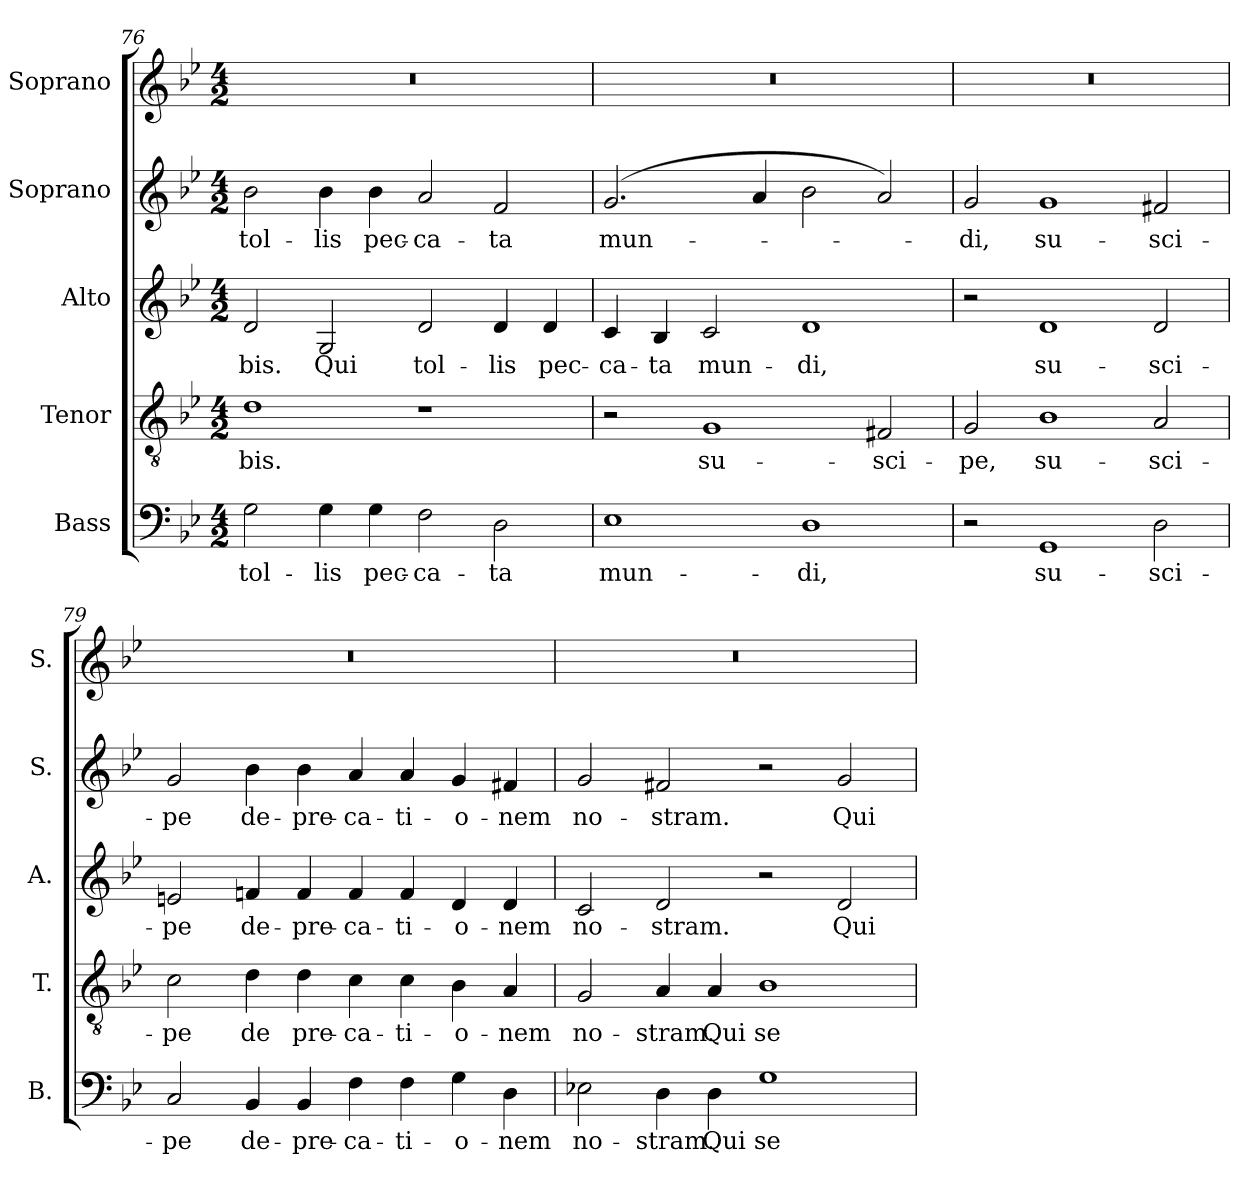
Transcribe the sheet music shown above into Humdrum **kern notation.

**kern	**text	**kern	**text	**kern	**text	**kern	**text	**kern
*part5	*part5	*part4	*part4	*part3	*part3	*part2	*part2	*part1
*staff5	*staff5	*staff4	*staff4	*staff3	*staff3	*staff2	*staff2	*staff1
*I"Bass	*	*I"Tenor	*	*I"Alto	*	*I"Soprano	*	*I"Soprano
*I'B.	*	*I'T.	*	*I'A.	*	*I'S.	*	*I'S.
*clefF4	*	*clefGv2	*	*clefG2	*	*clefG2	*	*clefG2
*	*	*ITrd7c12	*	*	*	*	*	*
*k[b-e-]	*	*k[b-e-]	*	*k[b-e-]	*	*k[b-e-]	*	*k[b-e-]
*B-:	*	*B-:	*	*B-:	*	*B-:	*	*B-:
*M4/2	*	*M4/2	*	*M4/2	*	*M4/2	*	*M4/2
=76	=76	=76	=76	=76	=76	=76	=76	=76
!	!LO:LY:b:color=#000000	!	!	!	!	!	!	!
!	!	!	!LO:LY:b:color=#000000	!	!	!	!	!
!	!	!	!	!	!LO:LY:b:color=#000000	!	!	!
!	!	!	!	!	!	!	!LO:LY:b:color=#000000	!LO:N:vis=1
2Gi\	tol-	1Di	-bis.	2di/	-bis.	2b-i\	tol-	0r
!	!LO:LY:b:color=#000000	!	!	!	!	!	!	!
!	!	!	!	!	!LO:LY:b:color=#000000	!	!	!
!	!	!	!	!	!	!	!LO:LY:b:color=#000000	!
4Gi\	-lis	.	.	2Gi/	Qui	4b-i\	-lis	.
!	!LO:LY:b:color=#000000	!	!	!	!	!	!	!
!	!	!	!	!	!	!	!LO:LY:b:color=#000000	!
4Gi\	pec-	.	.	.	.	4b-i\	pec-	.
!	!LO:LY:b:color=#000000	!	!	!	!	!	!	!
!	!	!	!	!	!LO:LY:b:color=#000000	!	!	!
!	!	!	!	!	!	!	!LO:LY:b:color=#000000	!
2Fi\	-ca-	1r	.	2di/	tol-	2ai/	-ca-	.
!	!LO:LY:b:color=#000000	!	!	!	!	!	!	!
!	!	!	!	!	!LO:LY:b:color=#000000	!	!	!
!	!	!	!	!	!	!	!LO:LY:b:color=#000000	!
2Di\	-ta	.	.	4di/	-lis	2fi/	-ta	.
!	!	!	!	!	!LO:LY:b:color=#000000	!	!	!
.	.	.	.	4di/	pec-	.	.	.
=77	=77	=77	=77	=77	=77	=77	=77	=77
!	!LO:LY:b:color=#000000	!	!	!	!	!	!	!
!	!	!	!	!	!LO:LY:b:color=#000000	!	!	!
!	!	!	!	!	!	!	!LO:LY:b:color=#000000	!LO:N:vis=1
1E-i	mun-	2r	.	4ci/	-ca-	(2.gi/	mun-	0r
!	!	!	!	!	!LO:LY:b:color=#000000	!	!	!
.	.	.	.	4B-i/	-ta	.	.	.
!	!	!	!LO:LY:b:color=#000000	!	!	!	!	!
!	!	!	!	!	!LO:LY:b:color=#000000	!	!	!
.	.	1GGi	su-	2ci/	mun-	.	.	.
.	.	.	.	.	.	4ai/	.	.
!	!LO:LY:b:color=#000000	!	!	!	!	!	!	!
!	!	!	!	!	!LO:LY:b:color=#000000	!	!	!
1Di	-di,	.	.	1di	-di,	2b-i\	.	.
!	!	!	!LO:LY:b:color=#000000	!	!	!	!	!
.	.	2FF#Xi/	-sci-	.	.	2ai/)	.	.
=78	=78	=78	=78	=78	=78	=78	=78	=78
!	!	!	!LO:LY:b:color=#000000	!	!	!	!	!
!	!	!	!	!	!	!	!LO:LY:b:color=#000000	!LO:N:vis=1
2r	.	2GGi/	-pe,	2r	.	2gi/	-di,	0r
!	!LO:LY:b:color=#000000	!	!	!	!	!	!	!
!	!	!	!LO:LY:b:color=#000000	!	!	!	!	!
!	!	!	!	!	!LO:LY:b:color=#000000	!	!	!
!	!	!	!	!	!	!	!LO:LY:b:color=#000000	!
1GGi	su-	1BB-i	su-	1di	su-	1gi	su-	.
!	!LO:LY:b:color=#000000	!	!	!	!	!	!	!
!	!	!	!LO:LY:b:color=#000000	!	!	!	!	!
!	!	!	!	!	!LO:LY:b:color=#000000	!	!	!
!	!	!	!	!	!	!	!LO:LY:b:color=#000000	!
2Di\	-sci-	2AAi/	-sci-	2di/	-sci-	2f#Xi/	-sci-	.
=79	=79	=79	=79	=79	=79	=79	=79	=79
!	!LO:LY:b:color=#000000	!	!	!	!	!	!	!
!	!	!	!LO:LY:b:color=#000000	!	!	!	!	!
!	!	!	!	!	!LO:LY:b:color=#000000	!	!	!
!	!	!	!	!	!	!	!LO:LY:b:color=#000000	!LO:N:vis=1
2Ci/	-pe	2Ci\	-pe	2eni/	-pe	2gi/	-pe	0r
!	!LO:LY:b:color=#000000	!	!	!	!	!	!	!
!	!	!	!LO:LY:b:color=#000000	!	!	!	!	!
!	!	!	!	!	!LO:LY:b:color=#000000	!	!	!
!	!	!	!	!	!	!	!LO:LY:b:color=#000000	!
4BB-i/	de-	4Di\	de	4fni/	de-	4b-i\	de-	.
!	!LO:LY:b:color=#000000	!	!	!	!	!	!	!
!	!	!	!LO:LY:b:color=#000000	!	!	!	!	!
!	!	!	!	!	!LO:LY:b:color=#000000	!	!	!
!	!	!	!	!	!	!	!LO:LY:b:color=#000000	!
4BB-i/	-pre-	4Di\	pre-	4fi/	-pre-	4b-i\	-pre-	.
!	!LO:LY:b:color=#000000	!	!	!	!	!	!	!
!	!	!	!LO:LY:b:color=#000000	!	!	!	!	!
!	!	!	!	!	!LO:LY:b:color=#000000	!	!	!
!	!	!	!	!	!	!	!LO:LY:b:color=#000000	!
4Fi\	-ca-	4Ci\	-ca-	4fi/	-ca-	4ai/	-ca-	.
!	!LO:LY:b:color=#000000	!	!	!	!	!	!	!
!	!	!	!LO:LY:b:color=#000000	!	!	!	!	!
!	!	!	!	!	!LO:LY:b:color=#000000	!	!	!
!	!	!	!	!	!	!	!LO:LY:b:color=#000000	!
4Fi\	-ti-	4Ci\	-ti-	4fi/	-ti-	4ai/	-ti-	.
!	!LO:LY:b:color=#000000	!	!	!	!	!	!	!
!	!	!	!LO:LY:b:color=#000000	!	!	!	!	!
!	!	!	!	!	!LO:LY:b:color=#000000	!	!	!
!	!	!	!	!	!	!	!LO:LY:b:color=#000000	!
4Gi\	-o-	4BB-i\	-o-	4di/	-o-	4gi/	-o-	.
!	!LO:LY:b:color=#000000	!	!	!	!	!	!	!
!	!	!	!LO:LY:b:color=#000000	!	!	!	!	!
!	!	!	!	!	!LO:LY:b:color=#000000	!	!	!
!	!	!	!	!	!	!	!LO:LY:b:color=#000000	!
4Di\	-nem	4AAi/	-nem	4di/	-nem	4f#Xi/	-nem	.
!!LO:LB:g=z
=80	=80	=80	=80	=80	=80	=80	=80	=80
!	!LO:LY:b:color=#000000	!	!	!	!	!	!	!
!	!	!	!LO:LY:b:color=#000000	!	!	!	!	!
!	!	!	!	!	!LO:LY:b:color=#000000	!	!	!
!	!	!	!	!	!	!	!LO:LY:b:color=#000000	!LO:N:vis=1
2E-Xi\	no-	2GGi/	no-	2ci/	no-	2gi/	no-	0r
!	!LO:LY:b:color=#000000	!	!	!	!	!	!	!
!	!	!	!LO:LY:b:color=#000000	!	!	!	!	!
!	!	!	!	!	!LO:LY:b:color=#000000	!	!	!
!	!	!	!	!	!	!	!LO:LY:b:color=#000000	!
4Di\	-stram.	4AAi/	-stram.	2di/	-stram.	2f#Xi/	-stram.	.
!	!LO:LY:b:color=#000000	!	!	!	!	!	!	!
!	!	!	!LO:LY:b:color=#000000	!	!	!	!	!
4Di\	Qui	4AAi/	Qui	.	.	.	.	.
!	!LO:LY:b:color=#000000	!	!	!	!	!	!	!
!	!	!	!LO:LY:b:color=#000000	!	!	!	!	!
1Gi	se-	1BB-i	se-	2r	.	2r	.	.
!	!	!	!	!	!LO:LY:b:color=#000000	!	!	!
!	!	!	!	!	!	!	!LO:LY:b:color=#000000	!
.	.	.	.	2di/	Qui	2gi/	Qui	.
=	=	=	=	=	=	=	=	=
*-	*-	*-	*-	*-	*-	*-	*-	*-
